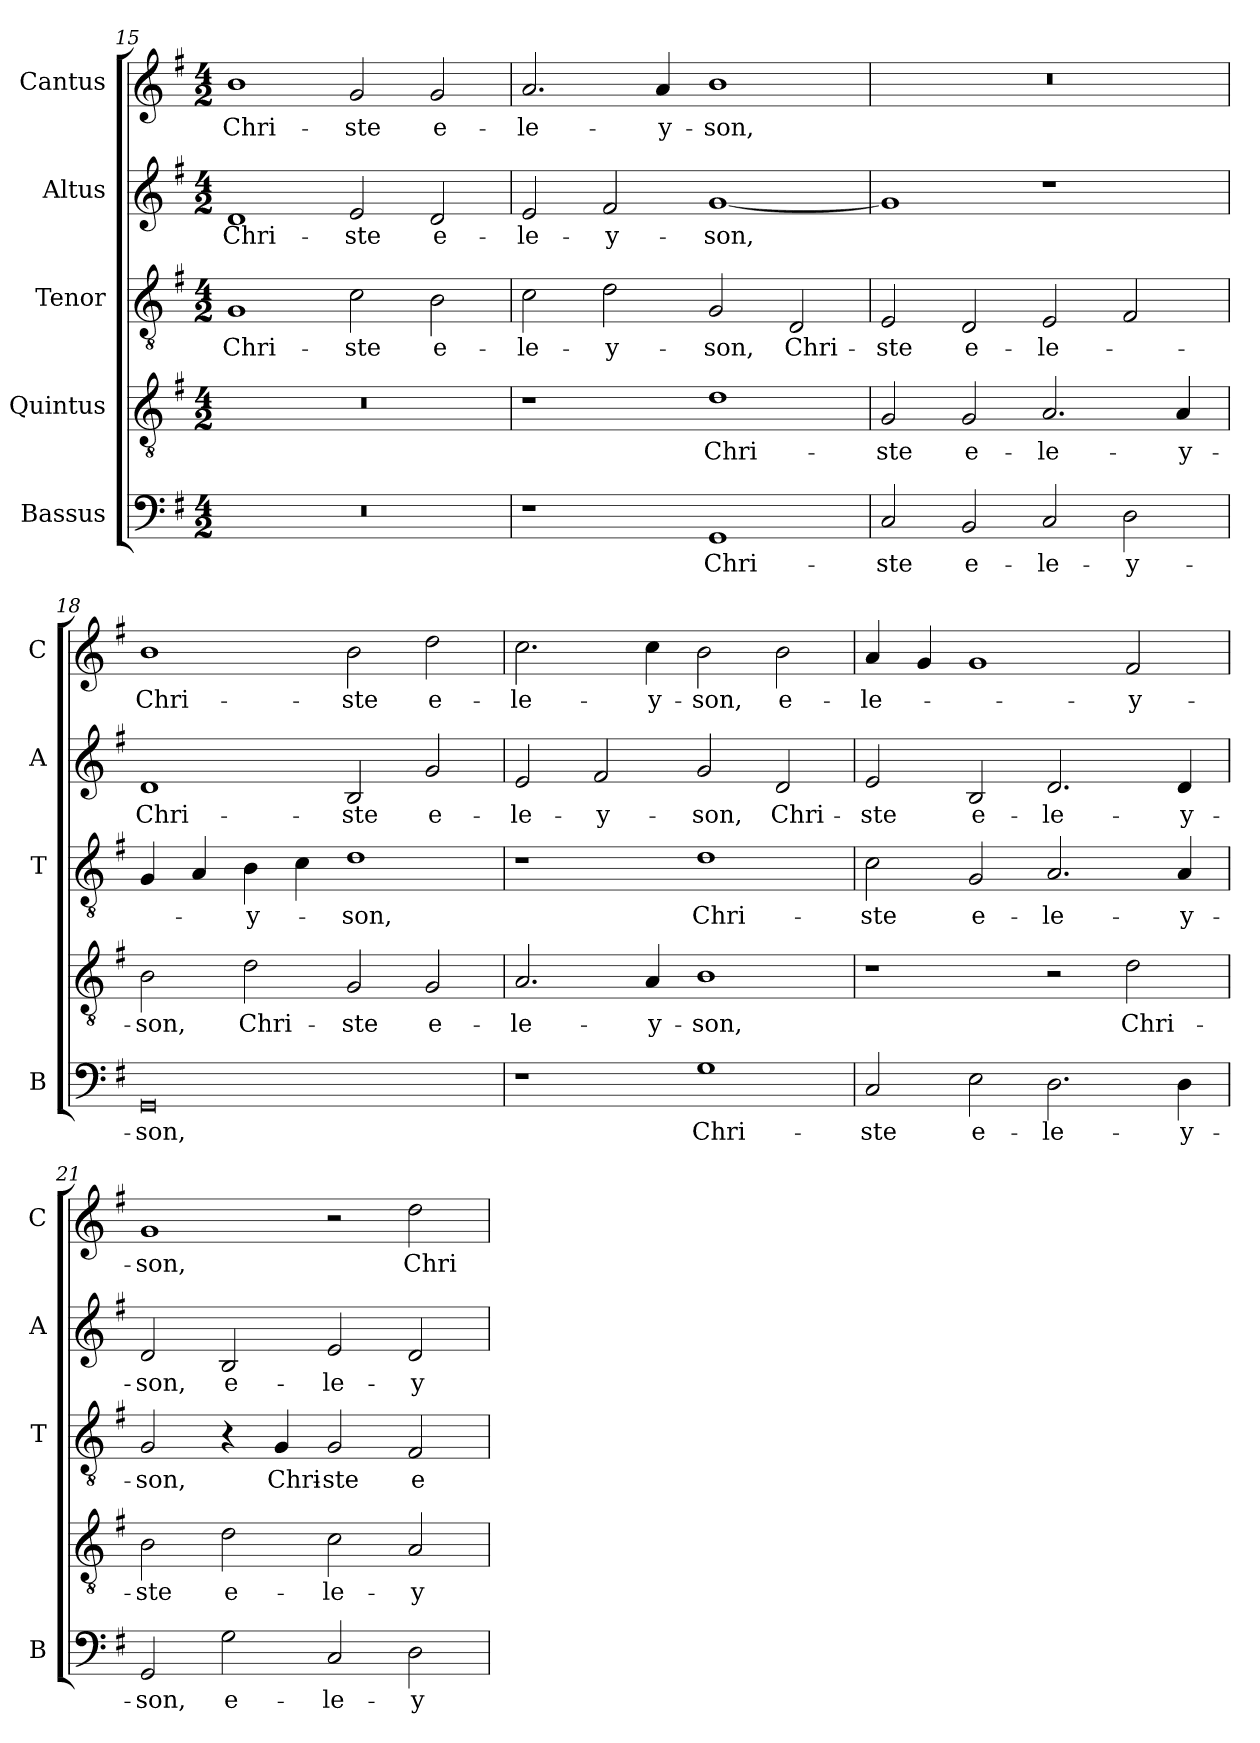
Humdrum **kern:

**kern	**text	**kern	**text	**kern	**text	**kern	**text	**kern	**text
*part5	*part5	*part4	*part4	*part3	*part3	*part2	*part2	*part1	*part1
*staff5	*staff5	*staff4	*staff4	*staff3	*staff3	*staff2	*staff2	*staff1	*staff1
*I"Bassus	*	*I"Quintus	*	*I"Tenor	*	*I"Altus	*	*I"Cantus	*
*I'B	*	*	*	*I'T	*	*I'A	*	*I'C	*
*clefF4	*	*clefGv2	*	*clefGv2	*	*clefG2	*	*clefG2	*
*k[f#]	*	*k[f#]	*	*k[f#]	*	*k[f#]	*	*k[f#]	*
*G:	*	*G:	*	*G:	*	*G:	*	*G:	*
*M4/2	*	*M4/2	*	*M4/2	*	*M4/2	*	*M4/2	*
=15	=15	=15	=15	=15	=15	=15	=15	=15	=15
!	!	!	!	!	!LO:LY:b	!	!	!	!
!	!	!	!	!	!	!	!LO:LY:b	!	!
!	!	!	!	!	!	!	!	!	!LO:LY:b
0r	.	0r	.	1G	Chri-	1d	Chri-	1b	Chri-
!	!	!	!	!	!LO:LY:b	!	!	!	!
!	!	!	!	!	!	!	!LO:LY:b	!	!
!	!	!	!	!	!	!	!	!	!LO:LY:b
.	.	.	.	2c\	-ste	2e/	-ste	2g/	-ste
!	!	!	!	!	!LO:LY:b	!	!	!	!
!	!	!	!	!	!	!	!LO:LY:b	!	!
!	!	!	!	!	!	!	!	!	!LO:LY:b
.	.	.	.	2B\	e-	2d/	e-	2g/	e-
=16	=16	=16	=16	=16	=16	=16	=16	=16	=16
!	!	!	!	!	!LO:LY:b	!	!	!	!
!	!	!	!	!	!	!	!LO:LY:b	!	!
!	!	!	!	!	!	!	!	!	!LO:LY:b
1r	.	1r	.	2c\	-le-	2e/	-le-	2.a/	-le-
!	!	!	!	!	!LO:LY:b	!	!	!	!
!	!	!	!	!	!	!	!LO:LY:b	!	!
.	.	.	.	2d\	-y-	2f#/	-y-	.	.
!	!	!	!	!	!	!	!	!	!LO:LY:b
.	.	.	.	.	.	.	.	4a/	-y-
!	!LO:LY:b	!	!	!	!	!	!	!	!
!	!	!	!LO:LY:b	!	!	!	!	!	!
!	!	!	!	!	!LO:LY:b	!	!	!	!
!	!	!	!	!	!	!	!LO:LY:b	!	!
!	!	!	!	!	!	!	!	!	!LO:LY:b
1GG	Chri-	1d	Chri-	2G/	-son,	[1g	-son,	1b	-son,
!	!	!	!	!	!LO:LY:b	!	!	!	!
.	.	.	.	2D/	Chri-	.	.	.	.
=17	=17	=17	=17	=17	=17	=17	=17	=17	=17
!	!LO:LY:b	!	!	!	!	!	!	!	!
!	!	!	!LO:LY:b	!	!	!	!	!	!
!	!	!	!	!	!LO:LY:b	!	!	!	!
2C/	-ste	2G/	-ste	2E/	-ste	1g]	.	0r	.
!	!LO:LY:b	!	!	!	!	!	!	!	!
!	!	!	!LO:LY:b	!	!	!	!	!	!
!	!	!	!	!	!LO:LY:b	!	!	!	!
2BB/	e-	2G/	e-	2D/	e-	.	.	.	.
!	!LO:LY:b	!	!	!	!	!	!	!	!
!	!	!	!LO:LY:b	!	!	!	!	!	!
!	!	!	!	!	!LO:LY:b	!	!	!	!
2C/	-le-	2.A/	-le-	2E/	-le-	1r	.	.	.
!	!LO:LY:b	!	!	!	!	!	!	!	!
2D\	-y-	.	.	2F#/	.	.	.	.	.
!	!	!	!LO:LY:b	!	!	!	!	!	!
.	.	4A/	-y-	.	.	.	.	.	.
!!LO:LB:g=z
=18	=18	=18	=18	=18	=18	=18	=18	=18	=18
!	!LO:LY:b	!	!	!	!	!	!	!	!
!	!	!	!LO:LY:b	!	!	!	!	!	!
!	!	!	!	!	!	!	!LO:LY:b	!	!
!	!	!	!	!	!	!	!	!	!LO:LY:b
0GG	-son,	2B\	-son,	4G/	.	1d	Chri-	1b	Chri-
.	.	.	.	4A/	.	.	.	.	.
!	!	!	!LO:LY:b	!	!	!	!	!	!
!	!	!	!	!	!LO:LY:b	!	!	!	!
.	.	2d\	Chri-	4B\	-y-	.	.	.	.
.	.	.	.	4c\	.	.	.	.	.
!	!	!	!LO:LY:b	!	!	!	!	!	!
!	!	!	!	!	!LO:LY:b	!	!	!	!
!	!	!	!	!	!	!	!LO:LY:b	!	!
!	!	!	!	!	!	!	!	!	!LO:LY:b
.	.	2G/	-ste	1d	-son,	2B/	-ste	2b\	-ste
!	!	!	!LO:LY:b	!	!	!	!	!	!
!	!	!	!	!	!	!	!LO:LY:b	!	!
!	!	!	!	!	!	!	!	!	!LO:LY:b
.	.	2G/	e-	.	.	2g/	e-	2dd\	e-
=19	=19	=19	=19	=19	=19	=19	=19	=19	=19
!	!	!	!LO:LY:b	!	!	!	!	!	!
!	!	!	!	!	!	!	!LO:LY:b	!	!
!	!	!	!	!	!	!	!	!	!LO:LY:b
1r	.	2.A/	-le-	1r	.	2e/	-le-	2.cc\	-le-
!	!	!	!	!	!	!	!LO:LY:b	!	!
.	.	.	.	.	.	2f#/	-y-	.	.
!	!	!	!LO:LY:b	!	!	!	!	!	!
!	!	!	!	!	!	!	!	!	!LO:LY:b
.	.	4A/	-y-	.	.	.	.	4cc\	-y-
!	!LO:LY:b	!	!	!	!	!	!	!	!
!	!	!	!LO:LY:b	!	!	!	!	!	!
!	!	!	!	!	!LO:LY:b	!	!	!	!
!	!	!	!	!	!	!	!LO:LY:b	!	!
!	!	!	!	!	!	!	!	!	!LO:LY:b
1G	Chri-	1B	-son,	1d	Chri-	2g/	-son,	2b\	-son,
!	!	!	!	!	!	!	!LO:LY:b	!	!
!	!	!	!	!	!	!	!	!	!LO:LY:b
.	.	.	.	.	.	2d/	Chri-	2b\	e-
=20	=20	=20	=20	=20	=20	=20	=20	=20	=20
!	!LO:LY:b	!	!	!	!	!	!	!	!
!	!	!	!	!	!LO:LY:b	!	!	!	!
!	!	!	!	!	!	!	!LO:LY:b	!	!
!	!	!	!	!	!	!	!	!	!LO:LY:b
2C/	-ste	1r	.	2c\	-ste	2e/	-ste	4a/	-le-
.	.	.	.	.	.	.	.	4g/	.
!	!LO:LY:b	!	!	!	!	!	!	!	!
!	!	!	!	!	!LO:LY:b	!	!	!	!
!	!	!	!	!	!	!	!LO:LY:b	!	!
2E\	e-	.	.	2G/	e-	2B/	e-	1g	.
!	!LO:LY:b	!	!	!	!	!	!	!	!
!	!	!	!	!	!LO:LY:b	!	!	!	!
!	!	!	!	!	!	!	!LO:LY:b	!	!
2.D\	-le-	2r	.	2.A/	-le-	2.d/	-le-	.	.
!	!	!	!LO:LY:b	!	!	!	!	!	!
!	!	!	!	!	!	!	!	!	!LO:LY:b
.	.	2d\	Chri-	.	.	.	.	2f#/	-y-
!	!LO:LY:b	!	!	!	!	!	!	!	!
!	!	!	!	!	!LO:LY:b	!	!	!	!
!	!	!	!	!	!	!	!LO:LY:b	!	!
4D\	-y-	.	.	4A/	-y-	4d/	-y-	.	.
=21	=21	=21	=21	=21	=21	=21	=21	=21	=21
!	!LO:LY:b	!	!	!	!	!	!	!	!
!	!	!	!LO:LY:b	!	!	!	!	!	!
!	!	!	!	!	!LO:LY:b	!	!	!	!
!	!	!	!	!	!	!	!LO:LY:b	!	!
!	!	!	!	!	!	!	!	!	!LO:LY:b
2GG/	-son,	2B\	-ste	2G/	-son,	2d/	-son,	1g	-son,
!	!LO:LY:b	!	!	!	!	!	!	!	!
!	!	!	!LO:LY:b	!	!	!	!	!	!
!	!	!	!	!	!	!	!LO:LY:b	!	!
2G\	e-	2d\	e-	4r	.	2B/	e-	.	.
!	!	!	!	!	!LO:LY:b	!	!	!	!
.	.	.	.	4G/	Chri-	.	.	.	.
!	!LO:LY:b	!	!	!	!	!	!	!	!
!	!	!	!LO:LY:b	!	!	!	!	!	!
!	!	!	!	!	!LO:LY:b	!	!	!	!
!	!	!	!	!	!	!	!LO:LY:b	!	!
2C/	-le-	2c\	-le-	2G/	-ste	2e/	-le-	2r	.
!	!LO:LY:b	!	!	!	!	!	!	!	!
!	!	!	!LO:LY:b	!	!	!	!	!	!
!	!	!	!	!	!LO:LY:b	!	!	!	!
!	!	!	!	!	!	!	!LO:LY:b	!	!
!	!	!	!	!	!	!	!	!	!LO:LY:b
2D\	-y-	2A/	-y-	2F#/	e-	2d/	-y-	2dd\	Chri-
=	=	=	=	=	=	=	=	=	=
*-	*-	*-	*-	*-	*-	*-	*-	*-	*-
